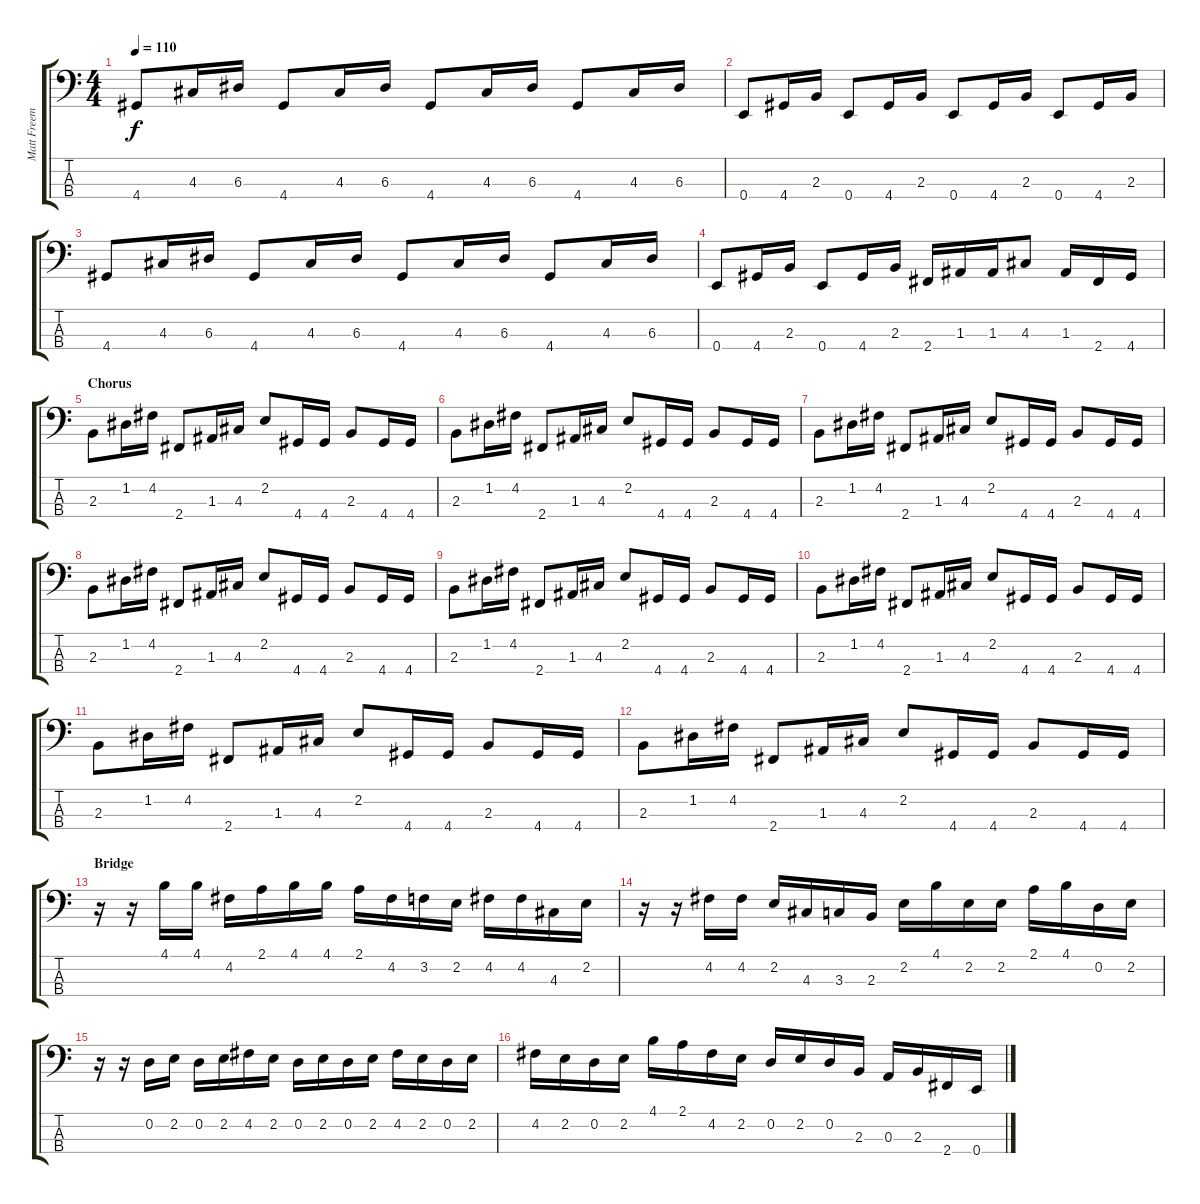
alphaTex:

\track ("Matt Freeman" "Matt Freem") {instrument electricbasspick}
\staff {score tabs}
\tuning (G2 D2 A1 E1) {hide}
\ts (4 4)
\tempo 110
\clef f4
\ks c
4.4.8{dy f} 4.3.16 6.3.16 4.4.8 4.3.16 6.3.16 4.4.8 4.3.16 6.3.16 4.4.8 4.3.16 6.3.16 |
0.4.8 4.4.16 2.3.16 0.4.8 4.4.16 2.3.16 0.4.8 4.4.16 2.3.16 0.4.8 4.4.16 2.3.16 |
4.4.8 4.3.16 6.3.16 4.4.8 4.3.16 6.3.16 4.4.8 4.3.16 6.3.16 4.4.8 4.3.16 6.3.16 |
0.4.8 4.4.16 2.3.16 0.4.8 4.4.16 2.3.16 2.4.16 1.3.16 1.3.16 4.3.8 1.3.16 2.4.16 4.4.16 |
\section ("" "Chorus")
2.3.8 1.2.16 4.2.16 2.4.8 1.3.16 4.3.16 2.2.8 4.4.16 4.4.16 2.3.8 4.4.16 4.4.16 |
2.3.8 1.2.16 4.2.16 2.4.8 1.3.16 4.3.16 2.2.8 4.4.16 4.4.16 2.3.8 4.4.16 4.4.16 |
2.3.8 1.2.16 4.2.16 2.4.8 1.3.16 4.3.16 2.2.8 4.4.16 4.4.16 2.3.8 4.4.16 4.4.16 |
2.3.8 1.2.16 4.2.16 2.4.8 1.3.16 4.3.16 2.2.8 4.4.16 4.4.16 2.3.8 4.4.16 4.4.16 |
2.3.8 1.2.16 4.2.16 2.4.8 1.3.16 4.3.16 2.2.8 4.4.16 4.4.16 2.3.8 4.4.16 4.4.16 |
2.3.8 1.2.16 4.2.16 2.4.8 1.3.16 4.3.16 2.2.8 4.4.16 4.4.16 2.3.8 4.4.16 4.4.16 |
2.3.8 1.2.16 4.2.16 2.4.8 1.3.16 4.3.16 2.2.8 4.4.16 4.4.16 2.3.8 4.4.16 4.4.16 |
2.3.8 1.2.16 4.2.16 2.4.8 1.3.16 4.3.16 2.2.8 4.4.16 4.4.16 2.3.8 4.4.16 4.4.16 |
\section ("" "Bridge")
r.16 r.16 4.1.16 4.1.16 4.2.16 2.1.16 4.1.16 4.1.16 2.1.16 4.2.16 3.2.16 2.2.16 4.2.16 4.2.16 4.3.16 2.2.16 |
r.16 r.16 4.2.16 4.2.16 2.2.16 4.3.16 3.3.16 2.3.16 2.2.16 4.1.16 2.2.16 2.2.16 2.1.16 4.1.16 0.2.16 2.2.16 |
r.16 r.16 0.2.16 2.2.16 0.2.16 2.2.16 4.2.16 2.2.16 0.2.16 2.2.16 0.2.16 2.2.16 4.2.16 2.2.16 0.2.16 2.2.16 |
4.2.16 2.2.16 0.2.16 2.2.16 4.1.16 2.1.16 4.2.16 2.2.16 0.2.16 2.2.16 0.2.16 2.3.16 0.3.16 2.3.16 2.4.16 0.4.16
